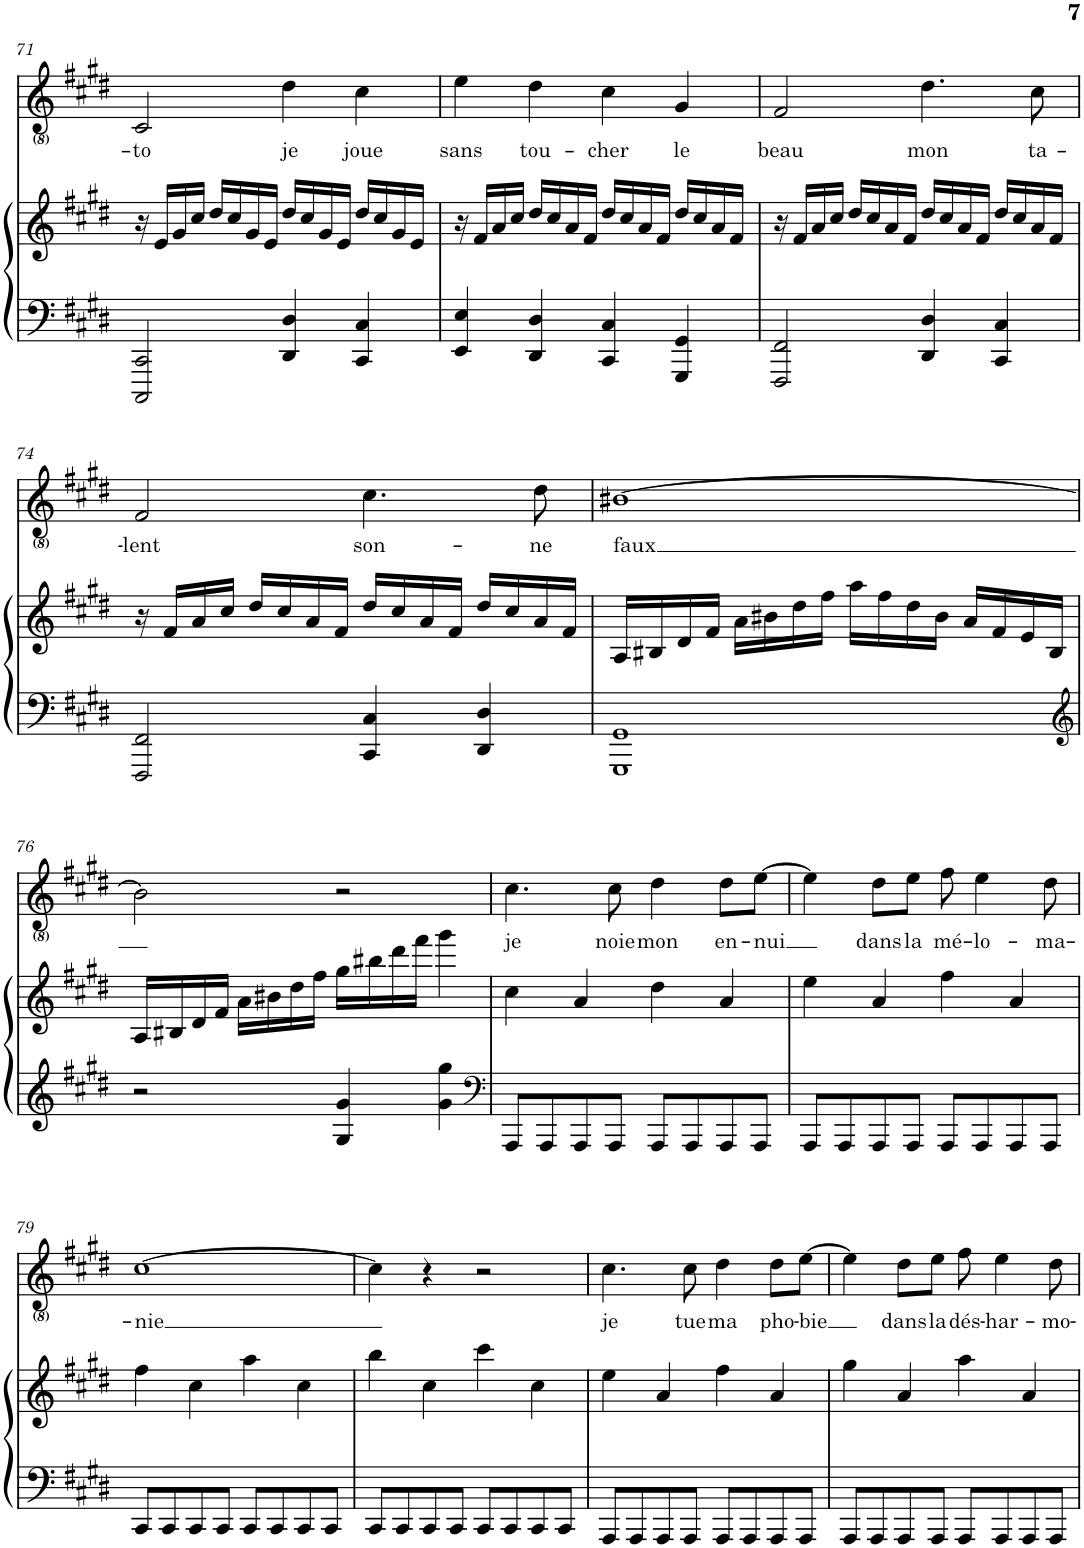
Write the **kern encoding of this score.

**kern	**kern	**kern	**text
*part2	*part2	*part1	*part1
*staff3	*staff2	*staff1	*staff1
*I"Piano	*	*I"Voice	*
*I'Pno	*	*	*
!!LO:PB:g=z
*clefF4	*clefG2	*clefG2	*
*k[f#c#g#d#]	*k[f#c#g#d#]	*k[f#c#g#d#]	*
*M4/4	*M4/4	*M4/4	*
=71	=71	=71	=71
!	!	!	!LO:LY:b
2CCC#/ 2CC#/	16r	2c#/	-to
.	16e/LL	.	.
.	16g#/	.	.
.	16cc#/JJ	.	.
.	16dd#/LL	.	.
.	16cc#/	.	.
.	16g#/	.	.
.	16e/JJ	.	.
!	!	!	!LO:LY:b
4DD#/ 4D#/	16dd#/LL	4dd#\	je
.	16cc#/	.	.
.	16g#/	.	.
.	16e/JJ	.	.
!	!	!	!LO:LY:b
4CC#/ 4C#/	16dd#/LL	4cc#\	joue
.	16cc#/	.	.
.	16g#/	.	.
.	16e/JJ	.	.
=72	=72	=72	=72
!	!	!	!LO:LY:b
4EE/ 4E/	16r	4ee\	sans
.	16f#/LL	.	.
.	16a/	.	.
.	16cc#/JJ	.	.
!	!	!	!LO:LY:b
4DD#/ 4D#/	16dd#/LL	4dd#\	tou-
.	16cc#/	.	.
.	16a/	.	.
.	16f#/JJ	.	.
!	!	!	!LO:LY:b
4CC#/ 4C#/	16dd#/LL	4cc#\	-cher
.	16cc#/	.	.
.	16a/	.	.
.	16f#/JJ	.	.
!	!	!	!LO:LY:b
4GGG#/ 4GG#/	16dd#/LL	4g#/	le
.	16cc#/	.	.
.	16a/	.	.
.	16f#/JJ	.	.
=73	=73	=73	=73
!	!	!	!LO:LY:b
2FFF#/ 2FF#/	16r	2f#/	beau
.	16f#/LL	.	.
.	16a/	.	.
.	16cc#/JJ	.	.
.	16dd#/LL	.	.
.	16cc#/	.	.
.	16a/	.	.
.	16f#/JJ	.	.
!	!	!	!LO:LY:b
4DD#/ 4D#/	16dd#/LL	4.dd#\	mon
.	16cc#/	.	.
.	16a/	.	.
.	16f#/JJ	.	.
4CC#/ 4C#/	16dd#/LL	.	.
.	16cc#/	.	.
!	!	!	!LO:LY:b
.	16a/	8cc#\	ta-
.	16f#/JJ	.	.
!!LO:LB:g=z
=74	=74	=74	=74
!	!	!	!LO:LY:b
2FFF#/ 2FF#/	16r	2f#/	-lent
.	16f#/LL	.	.
.	16a/	.	.
.	16cc#/JJ	.	.
.	16dd#/LL	.	.
.	16cc#/	.	.
.	16a/	.	.
.	16f#/JJ	.	.
!	!	!	!LO:LY:b
4CC#/ 4C#/	16dd#/LL	4.cc#\	son-
.	16cc#/	.	.
.	16a/	.	.
.	16f#/JJ	.	.
4DD#/ 4D#/	16dd#/LL	.	.
.	16cc#/	.	.
!	!	!	!LO:LY:b
.	16a/	8dd#\	-ne
.	16f#/JJ	.	.
=75	=75	=75	=75
!	!	!	!LO:LY:b
1GGG# 1GG#	16A/LL	[1b#X	faux
.	16B#X/	.	.
.	16d#/	.	.
.	16f#/JJ	.	.
.	16a\LL	.	.
.	16b#X\	.	.
.	16dd#\	.	.
.	16ff#\JJ	.	.
.	16aa\LL	.	.
.	16ff#\	.	.
.	16dd#\	.	.
.	16b#\JJ	.	.
.	16a/LL	.	.
.	16f#/	.	.
.	16e/	.	.
.	16B#/JJ	.	.
!!LO:LB:g=z
=76	=76	=76	=76
*clefG2	*	*	*
2r	16A/LL	2b#\]	.
.	16B#X/	.	.
.	16d#/	.	.
.	16f#/JJ	.	.
.	16a\LL	.	.
.	16b#X\	.	.
.	16dd#\	.	.
.	16ff#\JJ	.	.
4G#/ 4g#/	16gg#\LL	2r	.
.	16bb#X\	.	.
.	16ddd#\	.	.
.	16fff#\JJ	.	.
4g#\ 4gg#\	4ggg#\	.	.
=77	=77	=77	=77
*clefF4	*	*	*
!	!	!	!LO:LY:b
8AAA/L	4cc#\	4.cc#\	je
8AAA/	.	.	.
8AAA/	4a/	.	.
!	!	!	!LO:LY:b
8AAA/J	.	8cc#\	noie
!	!	!	!LO:LY:b
8AAA/L	4dd#\	4dd#\	mon
8AAA/	.	.	.
!	!	!	!LO:LY:b
8AAA/	4a/	8dd#\L	en-
!	!	!	!LO:LY:b
8AAA/J	.	[8ee\J	-nui
=78	=78	=78	=78
8AAA/L	4ee\	4ee\]	.
8AAA/	.	.	.
!	!	!	!LO:LY:b
8AAA/	4a/	8dd#\L	dans
!	!	!	!LO:LY:b
8AAA/J	.	8ee\J	la
!	!	!	!LO:LY:b
8AAA/L	4ff#\	8ff#\	mé-
!	!	!	!LO:LY:b
8AAA/	.	4ee\	-lo-
8AAA/	4a/	.	.
!	!	!	!LO:LY:b
8AAA/J	.	8dd#\	-ma-
!!LO:LB:g=z
=79	=79	=79	=79
!	!	!	!LO:LY:b
8CC#/L	4ff#\	[1cc#	-nie
8CC#/	.	.	.
8CC#/	4cc#\	.	.
8CC#/J	.	.	.
8CC#/L	4aa\	.	.
8CC#/	.	.	.
8CC#/	4cc#\	.	.
8CC#/J	.	.	.
=80	=80	=80	=80
8CC#/L	4bb\	4cc#\]	.
8CC#/	.	.	.
8CC#/	4cc#\	4r	.
8CC#/J	.	.	.
8CC#/L	4ccc#\	2r	.
8CC#/	.	.	.
8CC#/	4cc#\	.	.
8CC#/J	.	.	.
=81	=81	=81	=81
!	!	!	!LO:LY:b
8AAA/L	4ee\	4.cc#\	je
8AAA/	.	.	.
8AAA/	4a/	.	.
!	!	!	!LO:LY:b
8AAA/J	.	8cc#\	tue
!	!	!	!LO:LY:b
8AAA/L	4ff#\	4dd#\	ma
8AAA/	.	.	.
!	!	!	!LO:LY:b
8AAA/	4a/	8dd#\L	pho-
!	!	!	!LO:LY:b
8AAA/J	.	[8ee\J	-bie
=82	=82	=82	=82
8AAA/L	4gg#\	4ee\]	.
8AAA/	.	.	.
!	!	!	!LO:LY:b
8AAA/	4a/	8dd#\L	dans
!	!	!	!LO:LY:b
8AAA/J	.	8ee\J	la
!	!	!	!LO:LY:b
8AAA/L	4aa\	8ff#\	dés-
!	!	!	!LO:LY:b
8AAA/	.	4ee\	-har-
8AAA/	4a/	.	.
!	!	!	!LO:LY:b
8AAA/J	.	8dd#\	-mo-
=	=	=	=
*-	*-	*-	*-
